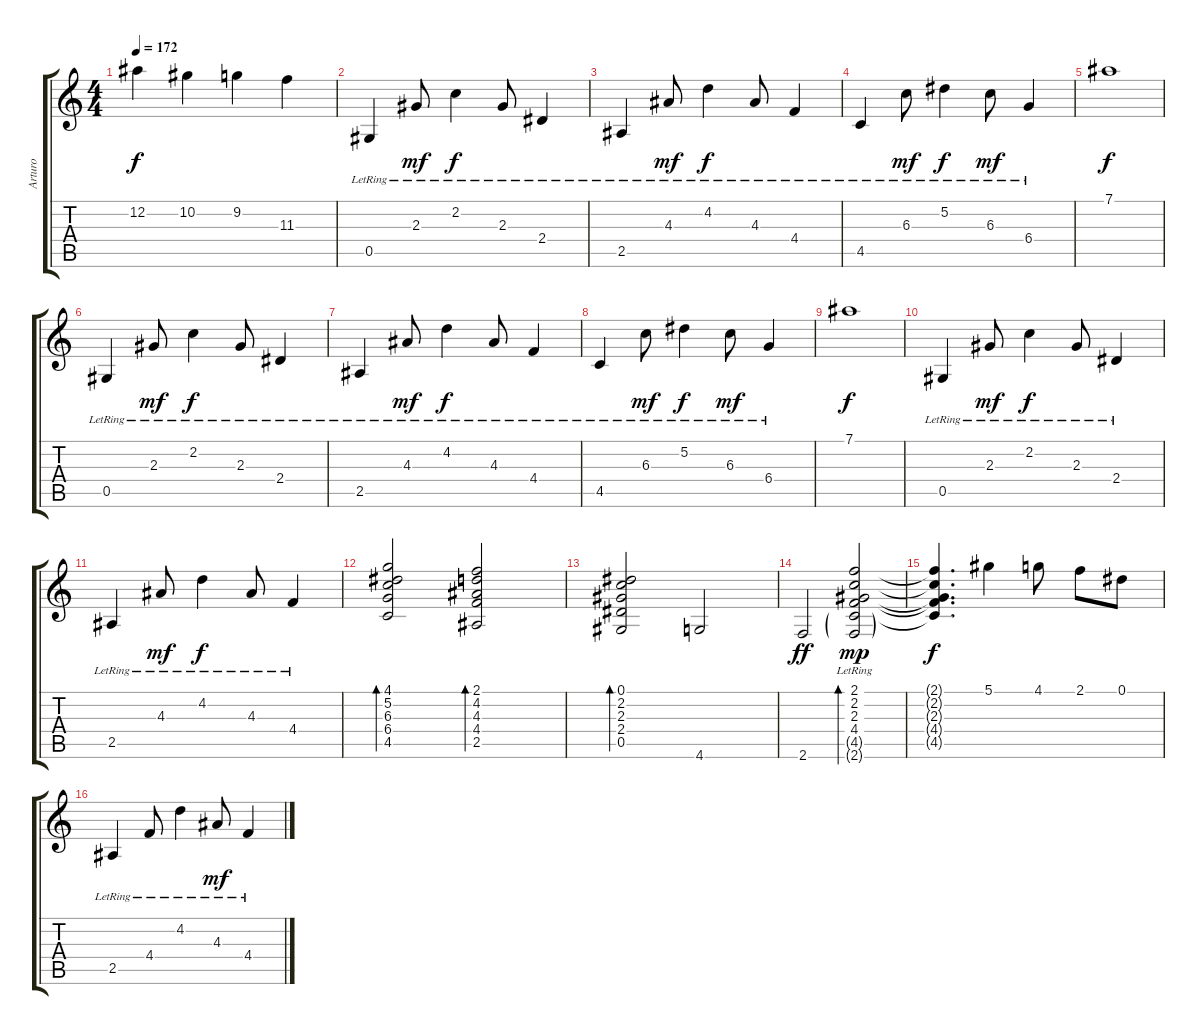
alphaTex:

\track ("Arturo" "Arturo") {instrument electricguitarjazz}
\staff {score tabs}
\tuning (Eb4 Bb3 Gb3 Db3 Ab2 Eb2) {hide}
\ts (4 4)
\tempo 172
\clef g2
\ks c
12.2.4{dy f} 10.2.4 9.2.4 11.3.4 |
0.5{lr}.4 2.3{lr}.8{dy mf} 2.2{lr}.4{dy f} 2.3{lr}.8 2.4{lr}.4 |
2.5{lr}.4 4.3{lr}.8{dy mf} 4.2{lr}.4{dy f} 4.3{lr}.8 4.4{lr}.4 |
4.5{lr}.4 6.3{lr}.8{dy mf} 5.2{lr}.4{dy f} 6.3{lr}.8{dy mf} 6.4{lr}.4 |
7.1.1{dy f} |
0.5{lr}.4 2.3{lr}.8{dy mf} 2.2{lr}.4{dy f} 2.3{lr}.8 2.4{lr}.4 |
2.5{lr}.4 4.3{lr}.8{dy mf} 4.2{lr}.4{dy f} 4.3{lr}.8 4.4{lr}.4 |
4.5{lr}.4 6.3{lr}.8{dy mf} 5.2{lr}.4{dy f} 6.3{lr}.8{dy mf} 6.4{lr}.4 |
7.1.1{dy f} |
0.5{lr}.4 2.3{lr}.8{dy mf} 2.2{lr}.4{dy f} 2.3{lr}.8 2.4{lr}.4 |
2.5{lr}.4 4.3{lr}.8{dy mf} 4.2{lr}.4{dy f} 4.3{lr}.8 4.4{lr}.4 |
(4.1 5.2 6.3 6.4 4.5).2{bd 60} (2.1 4.2 4.3 4.4 2.5).2{bd 60} |
(0.1 2.2 2.3 2.4 0.5).2{bd 60} 4.6.2 |
2.6.2{dy ff} (2.1{lr} 2.2{lr} 2.3{lr} 4.4{lr} 4.5{g lr} 2.6{g lr}).2{bd 120 dy mp} |
(2.1{t} 2.2{t} 2.3{t} 4.4{t} 4.5{t}).4{d dy f} 5.1.4 4.1.8 2.1.8 0.1.8 |
2.5{lr}.4 4.4{lr}.8 4.2{lr}.4 4.3{lr}.8{dy mf} 4.4{lr}.4
